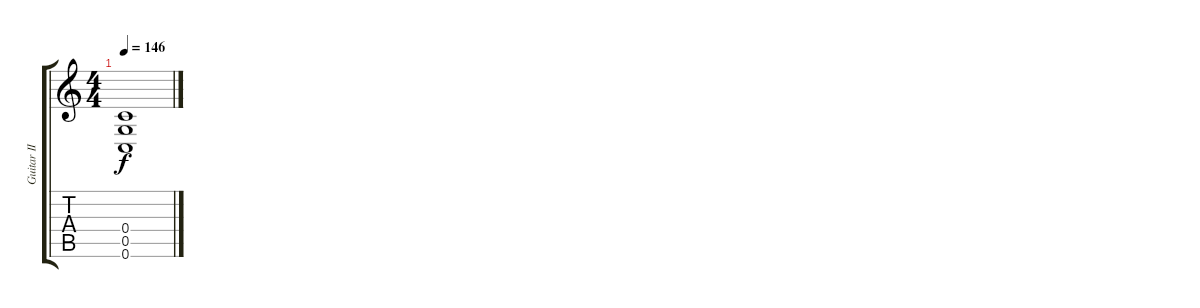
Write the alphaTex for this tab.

\track ("Guitar II" "Guitar II") {instrument distortionguitar}
\staff {score tabs}
\tuning (D4 A3 F3 C3 G2 C2) {hide}
\ts (4 4)
\tempo 146
\clef g2
\ks c
(0.4 0.5 0.6).1{dy f}
